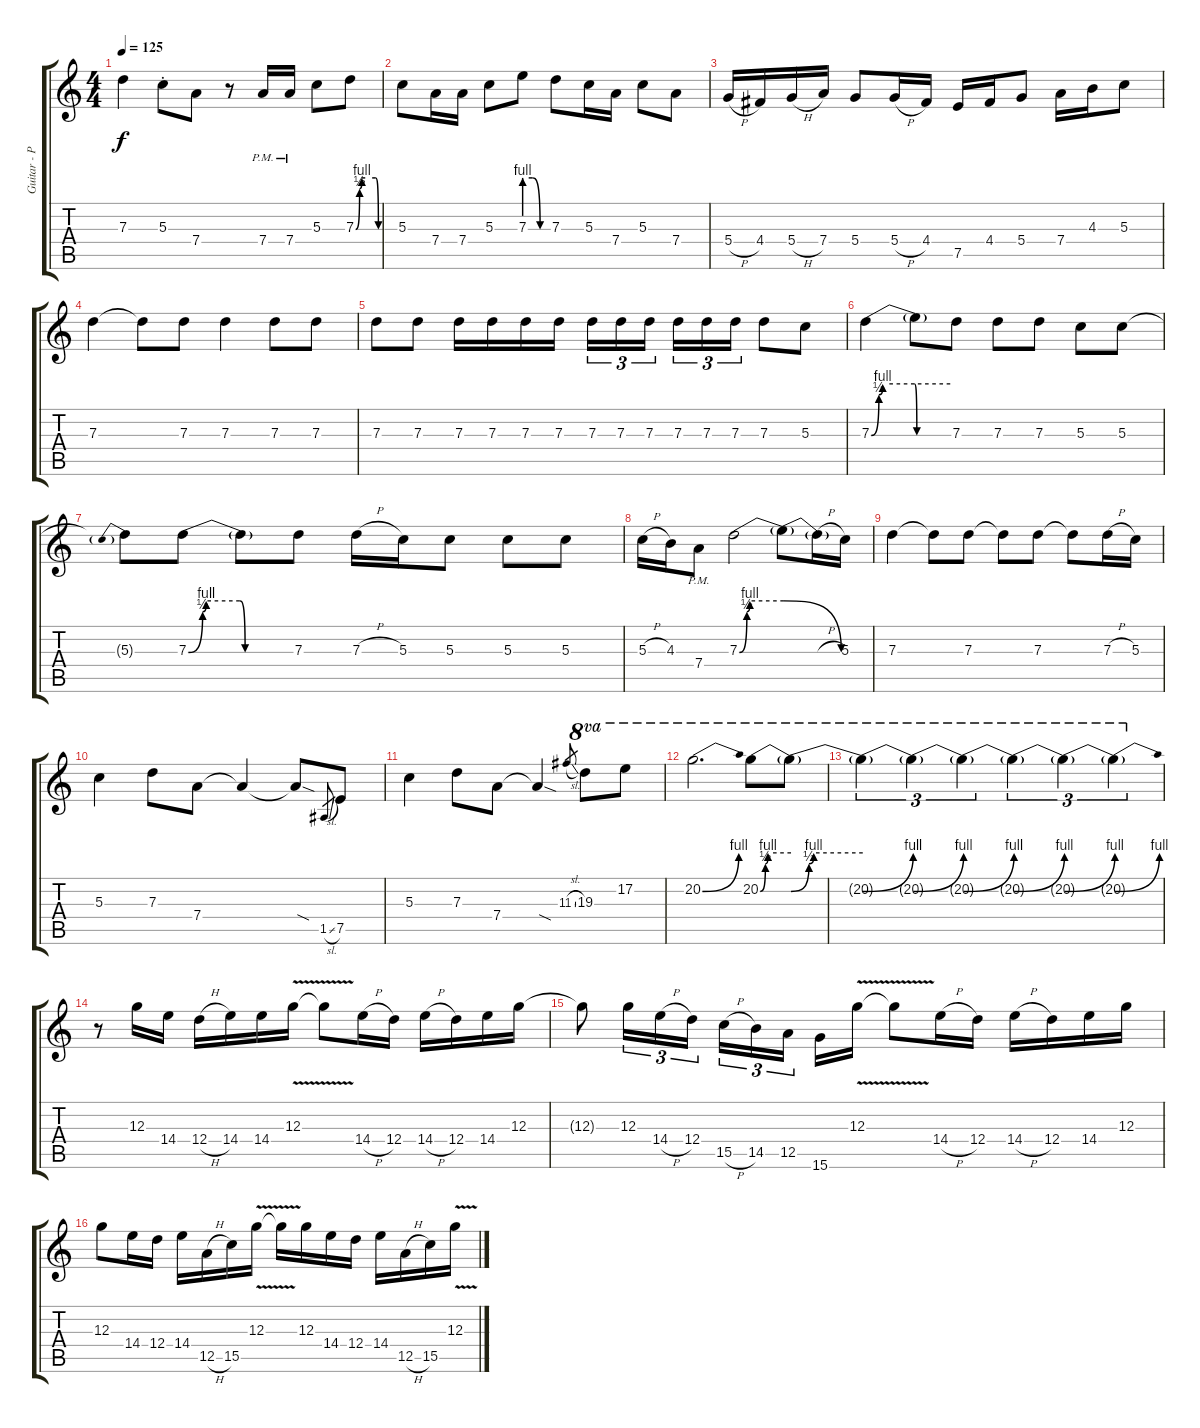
\track ("Guitar - Prince" "Guitar - P") {instrument distortionguitar}
\staff {score tabs}
\tuning (E4 B3 G3 D3 A2 E2) {hide}
\ts (4 4)
\tempo 125
\clef g2
\ks c
7.3.4{dy f} 5.3{st}.8 7.4.8 r.8 7.4{pm}.16 7.4{pm}.16 5.3.8 7.3{be (custom 0 0 10 2 16 4 25 4 53 4 60 0)}.8 |
5.3.8 7.4.16 7.4.16 5.3.8 7.3{be (custom 0 4 20 4 40 0 60 0)}.8 7.3.8 5.3.16 7.4.16 5.3.8 7.4.8 |
5.4{h}.16 4.4.16 5.4{h}.16 7.4.16 5.4.8 5.4{h}.16 4.4.16 7.5.16 4.4.16 5.4.8 7.4.16 4.3.16 5.3.8 |
7.3.4 7.3{t}.8 7.3.8 7.3.4 7.3.8 7.3.8 |
7.3.8 7.3.8 7.3.16 7.3.16 7.3.16 7.3.16 7.3.16{tu (3 2)} 7.3.16{tu (3 2)} 7.3.16{tu (3 2) beam splitsecondary} 7.3.16{tu (3 2)} 7.3.16{tu (3 2)} 7.3.16{tu (3 2)} 7.3.8 5.3.8 |
7.3{be (custom 0 0 10 2 15 4 57 4 60 0)}.4 7.3{be (hold 0 4 60 4) t}.8 7.3.8 7.3.8 7.3.8 5.3.8 5.3.8 |
5.3{be (prebend 0 4 60 4) t}.8 7.3{be (custom 0 0 8 2 10 4 29 4 32 0 60 0)}.8 7.3{t}.8 7.3.8 7.3{h}.16 5.3.16 5.3.8 5.3.8 5.3.8 |
5.3{h}.16 4.3.16 7.4{pm}.8 7.3{be (custom 0 0 10 2 14 4 60 4)}.2 7.3{be (release 0 4 60 0) t}.8 7.3{h t}.16 5.3.16 |
7.3.4 7.3{t}.8 7.3.8 7.3{t}.8 7.3.8 7.3{t}.8 7.3{h}.16 5.3.16 |
5.3.4 7.3.8 7.4.8 7.4{t}.4 7.4{sod t}.8 1.5{sl}.8{gr} 7.5.8 |
5.3.4 7.3.8 7.4.8 7.4{sod t}.4 11.3{sl}.8{gr} 19.3.8{ot 8va} 17.2.8{ot 8va} |
20.2{be (bend 0 0 60 4)}.2{d ot 8va} 20.2{be (custom 0 0 10 2 15 4 60 4)}.8{ot 8va} 20.2{be (custom 0 0 15 2 19 4 60 4) t}.8{ot 8va} |
20.2{be (bend 0 0 60 4) t}.4{tu (3 2) ot 8va} 20.2{be (bend 0 0 60 4) t}.4{tu (3 2) ot 8va} 20.2{be (bend 0 0 60 4) t}.4{tu (3 2) ot 8va} 20.2{be (bend 0 0 60 4) t}.4{tu (3 2) ot 8va} 20.2{be (bend 0 0 60 4) t}.4{tu (3 2) ot 8va} 20.2{be (bend 0 0 60 4) t}.4{tu (3 2) ot 8va} |
r.8 12.3.16 14.4.16 12.4{h}.16 14.4.16 14.4.16 12.3{v}.16 12.3{t}.8 14.4{h}.16 12.4.16 14.4{h}.16 12.4.16 14.4.16 12.3.16 |
12.3{t}.8 12.3.16{tu (3 2)} 14.4{h}.16{tu (3 2)} 12.4.16{tu (3 2)} 15.5{h}.16{tu (3 2)} 14.5.16{tu (3 2)} 12.5.16{tu (3 2) beam splitsecondary} 15.6.16 12.3{v}.16 12.3{t}.8 14.4{h}.16 12.4.16 14.4{h}.16 12.4.16 14.4.16 12.3.16 |
12.3.8 14.4.16 12.4.16 14.4.16 12.5{h}.16 15.5.16 12.3{v}.16 12.3{t}.16 12.3.16 14.4.16 12.4.16 14.4.16 12.5{h}.16 15.5.16 12.3{v}.16
